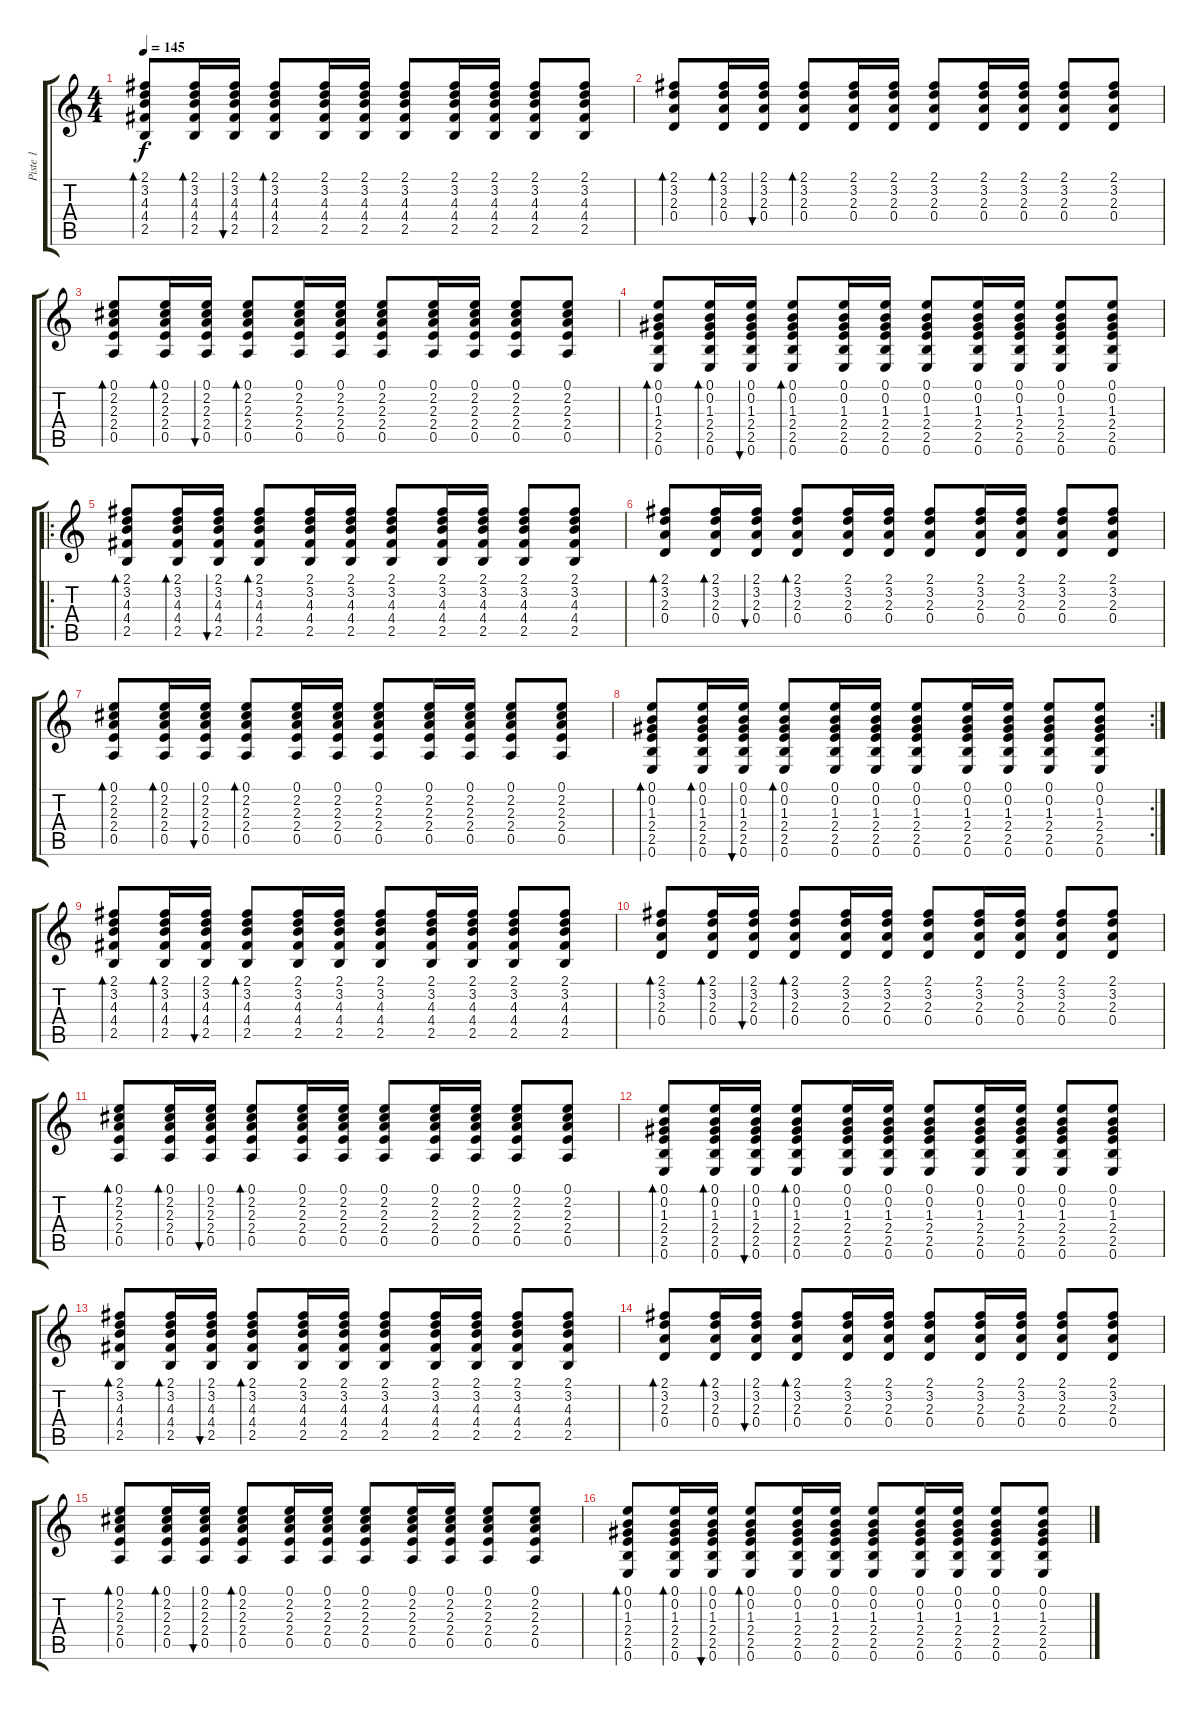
\track ("Piste 1" "Piste 1") {instrument acousticguitarsteel}
\staff {score tabs}
\tuning (E4 B3 G3 D3 A2 E2) {hide}
\ts (4 4)
\tempo 145
\clef g2
\ks c
(2.1 3.2 4.3 4.4 2.5).8{bd 60 dy f} (2.1 3.2 4.3 4.4 2.5).16{bd 60} (2.1 3.2 4.3 4.4 2.5).16{bu 60} (2.1 3.2 4.3 4.4 2.5).8{bd 60} (2.1 3.2 4.3 4.4 2.5).16 (2.1 3.2 4.3 4.4 2.5).16 (2.1 3.2 4.3 4.4 2.5).8 (2.1 3.2 4.3 4.4 2.5).16 (2.1 3.2 4.3 4.4 2.5).16 (2.1 3.2 4.3 4.4 2.5).8 (2.1 3.2 4.3 4.4 2.5).8 |
(2.1 3.2 2.3 0.4).8{bd 60} (2.1 3.2 2.3 0.4).16{bd 60} (2.1 3.2 2.3 0.4).16{bu 60} (2.1 3.2 2.3 0.4).8{bd 60} (2.1 3.2 2.3 0.4).16 (2.1 3.2 2.3 0.4).16 (2.1 3.2 2.3 0.4).8 (2.1 3.2 2.3 0.4).16 (2.1 3.2 2.3 0.4).16 (2.1 3.2 2.3 0.4).8 (2.1 3.2 2.3 0.4).8 |
(0.1 2.2 2.3 2.4 0.5).8{bd 60} (0.1 2.2 2.3 2.4 0.5).16{bd 60} (0.1 2.2 2.3 2.4 0.5).16{bu 60} (0.1 2.2 2.3 2.4 0.5).8{bd 60} (0.1 2.2 2.3 2.4 0.5).16 (0.1 2.2 2.3 2.4 0.5).16 (0.1 2.2 2.3 2.4 0.5).8 (0.1 2.2 2.3 2.4 0.5).16 (0.1 2.2 2.3 2.4 0.5).16 (0.1 2.2 2.3 2.4 0.5).8 (0.1 2.2 2.3 2.4 0.5).8 |
(0.1 0.2 1.3 2.4 2.5 0.6).8{bd 60} (0.1 0.2 1.3 2.4 2.5 0.6).16{bd 60} (0.1 0.2 1.3 2.4 2.5 0.6).16{bu 60} (0.1 0.2 1.3 2.4 2.5 0.6).8{bd 60} (0.1 0.2 1.3 2.4 2.5 0.6).16 (0.1 0.2 1.3 2.4 2.5 0.6).16 (0.1 0.2 1.3 2.4 2.5 0.6).8 (0.1 0.2 1.3 2.4 2.5 0.6).16 (0.1 0.2 1.3 2.4 2.5 0.6).16 (0.1 0.2 1.3 2.4 2.5 0.6).8 (0.1 0.2 1.3 2.4 2.5 0.6).8 |
\ro
(2.1 3.2 4.3 4.4 2.5).8{bd 60} (2.1 3.2 4.3 4.4 2.5).16{bd 60} (2.1 3.2 4.3 4.4 2.5).16{bu 60} (2.1 3.2 4.3 4.4 2.5).8{bd 60} (2.1 3.2 4.3 4.4 2.5).16 (2.1 3.2 4.3 4.4 2.5).16 (2.1 3.2 4.3 4.4 2.5).8 (2.1 3.2 4.3 4.4 2.5).16 (2.1 3.2 4.3 4.4 2.5).16 (2.1 3.2 4.3 4.4 2.5).8 (2.1 3.2 4.3 4.4 2.5).8 |
(2.1 3.2 2.3 0.4).8{bd 60} (2.1 3.2 2.3 0.4).16{bd 60} (2.1 3.2 2.3 0.4).16{bu 60} (2.1 3.2 2.3 0.4).8{bd 60} (2.1 3.2 2.3 0.4).16 (2.1 3.2 2.3 0.4).16 (2.1 3.2 2.3 0.4).8 (2.1 3.2 2.3 0.4).16 (2.1 3.2 2.3 0.4).16 (2.1 3.2 2.3 0.4).8 (2.1 3.2 2.3 0.4).8 |
(0.1 2.2 2.3 2.4 0.5).8{bd 60} (0.1 2.2 2.3 2.4 0.5).16{bd 60} (0.1 2.2 2.3 2.4 0.5).16{bu 60} (0.1 2.2 2.3 2.4 0.5).8{bd 60} (0.1 2.2 2.3 2.4 0.5).16 (0.1 2.2 2.3 2.4 0.5).16 (0.1 2.2 2.3 2.4 0.5).8 (0.1 2.2 2.3 2.4 0.5).16 (0.1 2.2 2.3 2.4 0.5).16 (0.1 2.2 2.3 2.4 0.5).8 (0.1 2.2 2.3 2.4 0.5).8 |
\rc 2
(0.1 0.2 1.3 2.4 2.5 0.6).8{bd 60} (0.1 0.2 1.3 2.4 2.5 0.6).16{bd 60} (0.1 0.2 1.3 2.4 2.5 0.6).16{bu 60} (0.1 0.2 1.3 2.4 2.5 0.6).8{bd 60} (0.1 0.2 1.3 2.4 2.5 0.6).16 (0.1 0.2 1.3 2.4 2.5 0.6).16 (0.1 0.2 1.3 2.4 2.5 0.6).8 (0.1 0.2 1.3 2.4 2.5 0.6).16 (0.1 0.2 1.3 2.4 2.5 0.6).16 (0.1 0.2 1.3 2.4 2.5 0.6).8 (0.1 0.2 1.3 2.4 2.5 0.6).8 |
(2.1 3.2 4.3 4.4 2.5).8{bd 60} (2.1 3.2 4.3 4.4 2.5).16{bd 60} (2.1 3.2 4.3 4.4 2.5).16{bu 60} (2.1 3.2 4.3 4.4 2.5).8{bd 60} (2.1 3.2 4.3 4.4 2.5).16 (2.1 3.2 4.3 4.4 2.5).16 (2.1 3.2 4.3 4.4 2.5).8 (2.1 3.2 4.3 4.4 2.5).16 (2.1 3.2 4.3 4.4 2.5).16 (2.1 3.2 4.3 4.4 2.5).8 (2.1 3.2 4.3 4.4 2.5).8 |
(2.1 3.2 2.3 0.4).8{bd 60} (2.1 3.2 2.3 0.4).16{bd 60} (2.1 3.2 2.3 0.4).16{bu 60} (2.1 3.2 2.3 0.4).8{bd 60} (2.1 3.2 2.3 0.4).16 (2.1 3.2 2.3 0.4).16 (2.1 3.2 2.3 0.4).8 (2.1 3.2 2.3 0.4).16 (2.1 3.2 2.3 0.4).16 (2.1 3.2 2.3 0.4).8 (2.1 3.2 2.3 0.4).8 |
(0.1 2.2 2.3 2.4 0.5).8{bd 60} (0.1 2.2 2.3 2.4 0.5).16{bd 60} (0.1 2.2 2.3 2.4 0.5).16{bu 60} (0.1 2.2 2.3 2.4 0.5).8{bd 60} (0.1 2.2 2.3 2.4 0.5).16 (0.1 2.2 2.3 2.4 0.5).16 (0.1 2.2 2.3 2.4 0.5).8 (0.1 2.2 2.3 2.4 0.5).16 (0.1 2.2 2.3 2.4 0.5).16 (0.1 2.2 2.3 2.4 0.5).8 (0.1 2.2 2.3 2.4 0.5).8 |
(0.1 0.2 1.3 2.4 2.5 0.6).8{bd 60} (0.1 0.2 1.3 2.4 2.5 0.6).16{bd 60} (0.1 0.2 1.3 2.4 2.5 0.6).16{bu 60} (0.1 0.2 1.3 2.4 2.5 0.6).8{bd 60} (0.1 0.2 1.3 2.4 2.5 0.6).16 (0.1 0.2 1.3 2.4 2.5 0.6).16 (0.1 0.2 1.3 2.4 2.5 0.6).8 (0.1 0.2 1.3 2.4 2.5 0.6).16 (0.1 0.2 1.3 2.4 2.5 0.6).16 (0.1 0.2 1.3 2.4 2.5 0.6).8 (0.1 0.2 1.3 2.4 2.5 0.6).8 |
(2.1 3.2 4.3 4.4 2.5).8{bd 60} (2.1 3.2 4.3 4.4 2.5).16{bd 60} (2.1 3.2 4.3 4.4 2.5).16{bu 60} (2.1 3.2 4.3 4.4 2.5).8{bd 60} (2.1 3.2 4.3 4.4 2.5).16 (2.1 3.2 4.3 4.4 2.5).16 (2.1 3.2 4.3 4.4 2.5).8 (2.1 3.2 4.3 4.4 2.5).16 (2.1 3.2 4.3 4.4 2.5).16 (2.1 3.2 4.3 4.4 2.5).8 (2.1 3.2 4.3 4.4 2.5).8 |
(2.1 3.2 2.3 0.4).8{bd 60} (2.1 3.2 2.3 0.4).16{bd 60} (2.1 3.2 2.3 0.4).16{bu 60} (2.1 3.2 2.3 0.4).8{bd 60} (2.1 3.2 2.3 0.4).16 (2.1 3.2 2.3 0.4).16 (2.1 3.2 2.3 0.4).8 (2.1 3.2 2.3 0.4).16 (2.1 3.2 2.3 0.4).16 (2.1 3.2 2.3 0.4).8 (2.1 3.2 2.3 0.4).8 |
(0.1 2.2 2.3 2.4 0.5).8{bd 60} (0.1 2.2 2.3 2.4 0.5).16{bd 60} (0.1 2.2 2.3 2.4 0.5).16{bu 60} (0.1 2.2 2.3 2.4 0.5).8{bd 60} (0.1 2.2 2.3 2.4 0.5).16 (0.1 2.2 2.3 2.4 0.5).16 (0.1 2.2 2.3 2.4 0.5).8 (0.1 2.2 2.3 2.4 0.5).16 (0.1 2.2 2.3 2.4 0.5).16 (0.1 2.2 2.3 2.4 0.5).8 (0.1 2.2 2.3 2.4 0.5).8 |
(0.1 0.2 1.3 2.4 2.5 0.6).8{bd 60} (0.1 0.2 1.3 2.4 2.5 0.6).16{bd 60} (0.1 0.2 1.3 2.4 2.5 0.6).16{bu 60} (0.1 0.2 1.3 2.4 2.5 0.6).8{bd 60} (0.1 0.2 1.3 2.4 2.5 0.6).16 (0.1 0.2 1.3 2.4 2.5 0.6).16 (0.1 0.2 1.3 2.4 2.5 0.6).8 (0.1 0.2 1.3 2.4 2.5 0.6).16 (0.1 0.2 1.3 2.4 2.5 0.6).16 (0.1 0.2 1.3 2.4 2.5 0.6).8 (0.1 0.2 1.3 2.4 2.5 0.6).8
